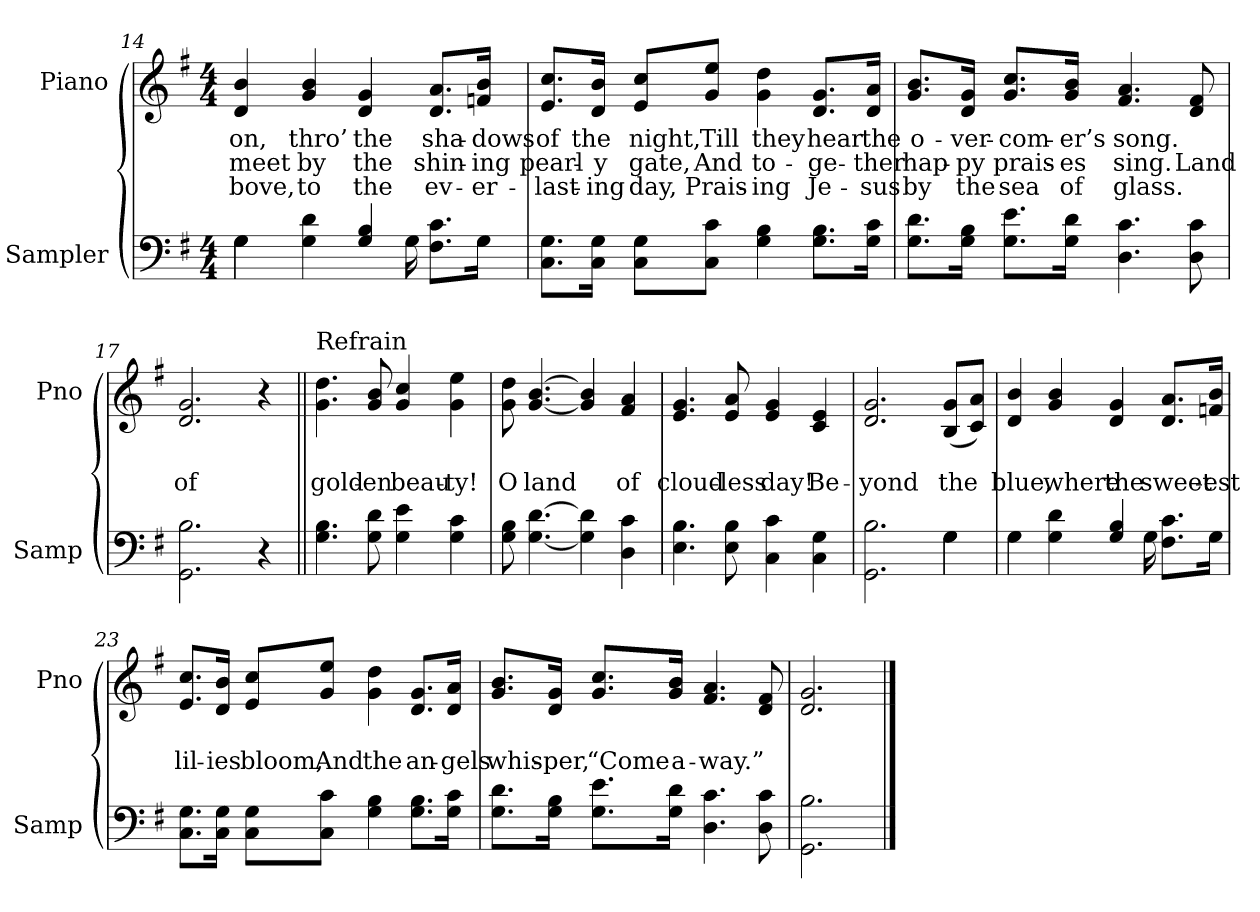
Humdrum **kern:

**kern	**kern	**text	**text	**text
*part2	*part1	*part1	*part1	*part1
*staff2	*staff1	*staff1	*staff1	*staff1
*I"Sampler	*I"Piano	*	*	*
*I'Samp	*I'Pno	*	*	*
*clefF4	*clefG2	*	*	*
*k[f#]	*k[f#]	*	*	*
*G:	*G:	*	*	*
*M4/4	*M4/4	*	*	*
=14	=14	=14	=14	=14
*^	*	*	*	*
4G\	4G	4d 4b	on,	meet	-bove,
4G 4d	4..ryy	4g 4b	thro’	by	to
4G 4B	.	4d 4g	the	the	the
.	16G	.	.	.	.
8.F#\ 8.c\L	4ryy	8.d/ 8.a/L	sha-	shin-	ev-
16G\Jk	.	16fn/ 16b/Jk	-dows	-ing	-er-
*v	*v	*	*	*	*
=15	=15	=15	=15	=15
8.C\ 8.G\L	8.e/ 8.cc/L	of	pearl-	-last-
16C\ 16G\Jk	16d/ 16b/Jk	the	-y	-ing
8C\ 8G\L	8e/ 8cc/L	night,	gate,	day,
8C\ 8c\J	8g/ 8ee/J	Till	And	Prais-
4G 4B	4g 4dd	they	to-	-ing
8.G\ 8.B\L	8.d/ 8.g/L	hear	-ge-	Je-
16G\ 16c\Jk	16d/ 16a/Jk	the	-ther	-sus
=16	=16	=16	=16	=16
8.G\ 8.d\L	8.g/ 8.b/L	o-	hap-	by
16G\ 16B\Jk	16d/ 16g/Jk	-ver-	-py	the
8.G\ 8.e\L	8.g/ 8.cc/L	-com-	prais-	sea
16G\ 16d\Jk	16g/ 16b/Jk	-er’s	-es	of
4.D 4.c	4.f# 4.a	song.	sing.	glass.
8D 8c	8d 8f#	.	Land	.
=17	=17	=17	=17	=17
2.GG 2.B	2.d 2.g	.	of	.
4r	4r	.	.	.
=18||	=18||	=18||	=18||	=18||
!	!LO:TX:t=Refrain	!	!	!
4.G 4.B	4.g 4.dd	.	gold-	.
8G 8d	8g 8b	.	-en	.
4G 4e	4g 4cc	.	beau-	.
4G 4c	4g 4ee	.	-ty!	.
=19	=19	=19	=19	=19
8G 8B	8g 8dd	.	O	.
[4.G [4.d	[4.g [4.b	.	land	.
4G] 4d]	4g] 4b]	.	.	.
4D 4c	4f# 4a	.	of	.
=20	=20	=20	=20	=20
4.E 4.B	4.e 4.g	.	cloud-	.
8E 8B	8e 8a	.	-less	.
4C 4c	4e 4g	.	day!	.
4C 4G	4c 4e	.	Be-	.
=21	=21	=21	=21	=21
*^	*	*	*	*
2.GG 2.B	2.ryy	2.d 2.g	.	-yond	.
4G\	4G	(8B/ 8g/L	.	the	.
.	.	8c/ 8a/J)	.	.	.
=22	=22	=22	=22	=22	=22
4G\	4G	4d 4b	.	blue,	.
4G 4d	4..ryy	4g 4b	.	where	.
4G 4B	.	4d 4g	.	the	.
.	16G	.	.	.	.
8.F#\ 8.c\L	4ryy	8.d/ 8.a/L	.	sweet-	.
16G\Jk	.	16fn/ 16b/Jk	.	-est	.
*v	*v	*	*	*	*
=23	=23	=23	=23	=23
8.C\ 8.G\L	8.e/ 8.cc/L	.	lil-	.
16C\ 16G\Jk	16d/ 16b/Jk	.	-ies	.
8C\ 8G\L	8e/ 8cc/L	.	bloom,	.
8C\ 8c\J	8g/ 8ee/J	.	And	.
4G 4B	4g 4dd	.	the	.
8.G\ 8.B\L	8.d/ 8.g/L	.	an-	.
16G\ 16c\Jk	16d/ 16a/Jk	.	-gels	.
=24	=24	=24	=24	=24
8.G\ 8.d\L	8.g/ 8.b/L	.	whis-	.
16G\ 16B\Jk	16d/ 16g/Jk	.	-per,	.
8.G\ 8.e\L	8.g/ 8.cc/L	.	“Come	.
16G\ 16d\Jk	16g/ 16b/Jk	.	a-	.
4.D 4.c	4.f# 4.a	.	-way.”	.
8D 8c	8d 8f#	.	.	.
=25	=25	=25	=25	=25
2.GG 2.B	2.d 2.g	.	.	.
==	==	==	==	==
*-	*-	*-	*-	*-
